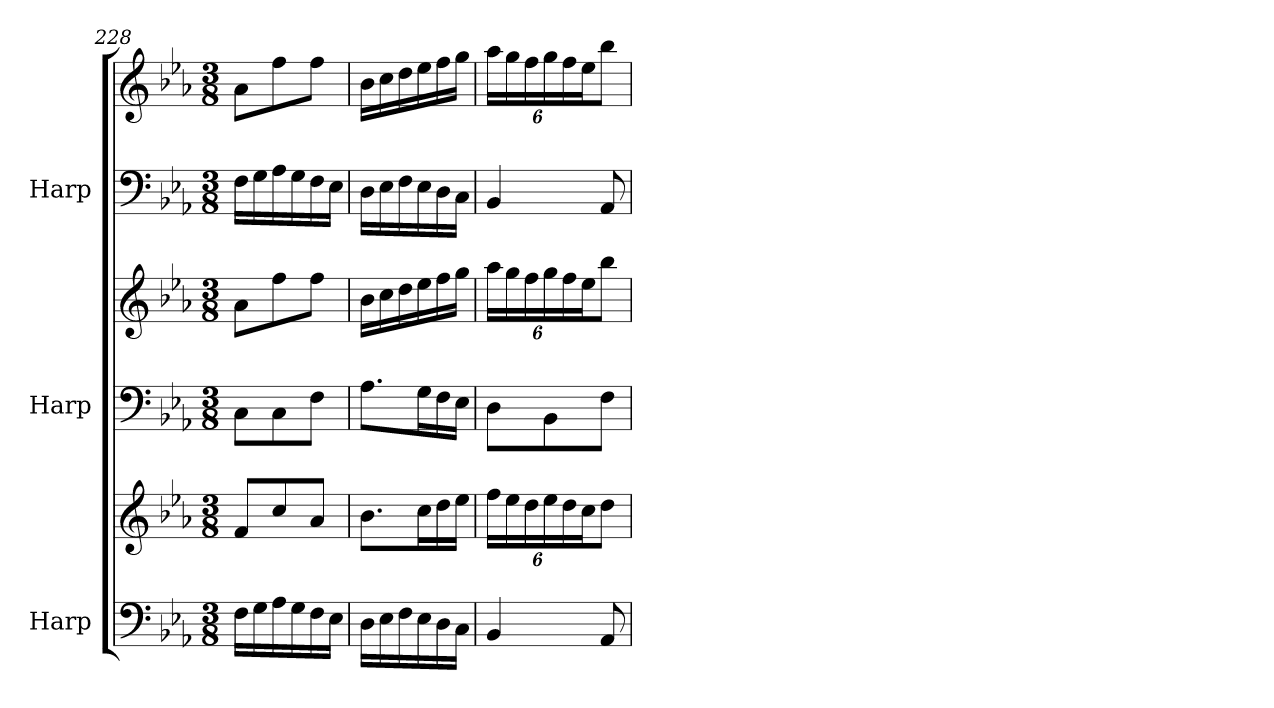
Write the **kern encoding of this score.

**kern	**kern	**kern	**kern	**kern	**kern
*part3	*part3	*part2	*part2	*part1	*part1
*staff6	*staff5	*staff4	*staff3	*staff2	*staff1
*I"Harp	*	*I"Harp	*	*I"Harp	*
*I'Hp	*	*I'Hp	*	*I'Hp	*
*clefF4	*clefG2	*clefF4	*clefG2	*clefF4	*clefG2
*k[b-e-a-]	*k[b-e-a-]	*k[b-e-a-]	*k[b-e-a-]	*k[b-e-a-]	*k[b-e-a-]
*M3/8	*M3/8	*M3/8	*M3/8	*M3/8	*M3/8
=228	=228	=228	=228	=228	=228
16F\LL	8f/L	8C\L	8a-\L	16F\LL	8a-\L
16G\	.	.	.	16G\	.
16A-\	8cc/	8C\	8ff\	16A-\	8ff\
16G\	.	.	.	16G\	.
16F\	8a-/J	8F\J	8ff\J	16F\	8ff\J
16E-\JJ	.	.	.	16E-\JJ	.
=229	=229	=229	=229	=229	=229
16D\LL	8.b-\L	8.A-\L	16b-\LL	16D\LL	16b-\LL
16E-\	.	.	16cc\	16E-\	16cc\
16F\	.	.	16dd\	16F\	16dd\
16E-\	16cc\L	16G\L	16ee-\	16E-\	16ee-\
16D\	16dd\	16F\	16ff\	16D\	16ff\
16C\JJ	16ee-\JJ	16E-\JJ	16gg\JJ	16C\JJ	16gg\JJ
=230	=230	=230	=230	=230	=230
*	*Xbrackettup	*	*Xbrackettup	*	*Xbrackettup
4BB-/	24ff\LL	8D\L	24aa-\LL	4BB-/	24aa-\LL
.	24ee-\	.	24gg\	.	24gg\
.	24dd\	.	24ff\	.	24ff\
.	24ee-\	8BB-\	24gg\	.	24gg\
.	24dd\	.	24ff\	.	24ff\
.	24cc\J	.	24ee-\J	.	24ee-\J
8AA-/	8dd\J	8F\J	8bb-\J	8AA-/	8bb-\J
=	=	=	=	=	=
*-	*-	*-	*-	*-	*-
